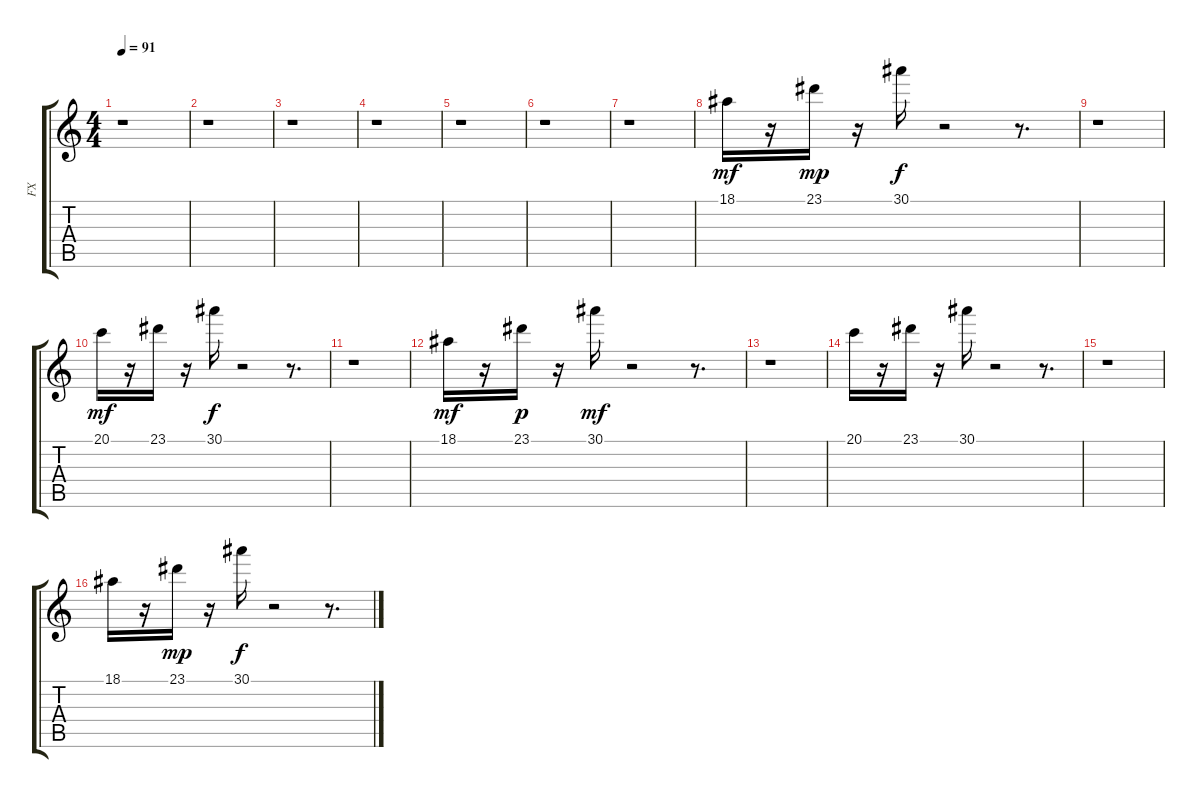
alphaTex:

\track ("FX" "FX") {instrument fx3crystal}
\staff {score tabs}
\tuning (E4 B3 G3 D3 A2 E2) {hide}
\ts (4 4)
\tempo 91
\clef g2
\ks c
r.1{dy ff} |
r.1 |
r.1 |
r.1 |
r.1 |
r.1 |
r.1 |
18.1.16{dy mf} r.16 23.1.16{dy mp} r.16 30.1.16{dy f} r.2 r.8{d} |
r.1 |
20.1.16{dy mf} r.16 23.1.16 r.16 30.1.16{dy f} r.2 r.8{d} |
r.1 |
18.1.16{dy mf} r.16 23.1.16{dy p} r.16 30.1.16{dy mf} r.2 r.8{d} |
r.1 |
20.1.16 r.16 23.1.16 r.16 30.1.16 r.2 r.8{d} |
r.1 |
18.1.16 r.16 23.1.16{dy mp} r.16 30.1.16{dy f} r.2 r.8{d}
